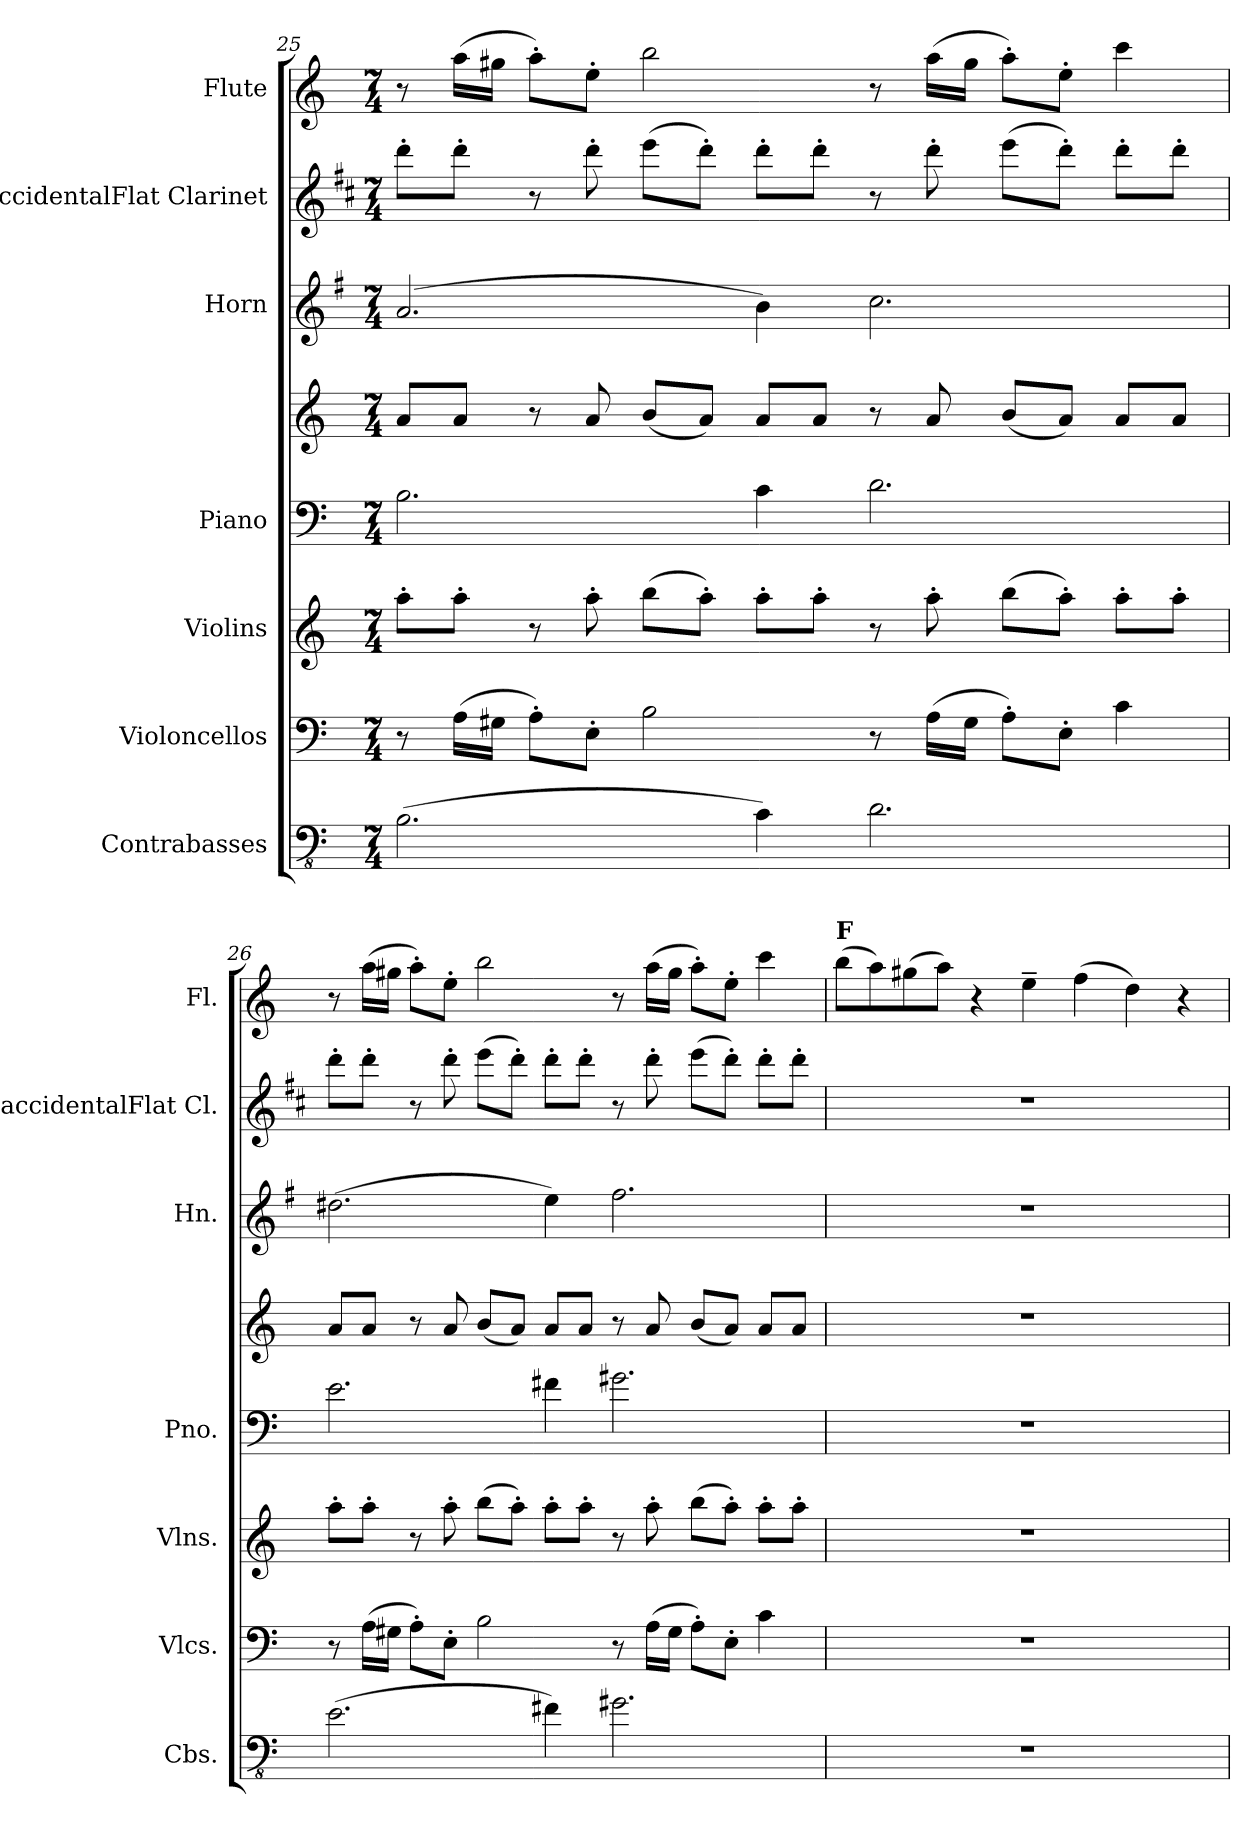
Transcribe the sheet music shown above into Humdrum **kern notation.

**kern	**kern	**kern	**kern	**kern	**kern	**kern	**kern
*part7	*part6	*part5	*part4	*part4	*part3	*part2	*part1
*staff8	*staff7	*staff6	*staff5	*staff4	*staff3	*staff2	*staff1
*I"Contrabasses	*I"Violoncellos	*I"Violins	*I"Piano	*	*I"Horn	*I"BaccidentalFlat Clarinet	*I"Flute
*I'Cbs.	*I'Vlcs.	*I'Vlns.	*I'Pno.	*	*I'Hn.	*I'BaccidentalFlat Cl.	*I'Fl.
!!LO:LB:g=z
*clefFv4	*clefF4	*clefG2	*clefF4	*clefG2	*clefG2	*clefG2	*clefG2
*	*	*	*	*	*ITrd4c7	*ITrd1c2	*
*k[]	*k[]	*k[]	*k[]	*k[]	*k[]	*k[]	*k[]
*M7/4	*M7/4	*M7/4	*M7/4	*M7/4	*M7/4	*M7/4	*M7/4
=25	=25	=25	=25	=25	=25	=25	=25
(2.BB\	8r	8aa'\L	2.B\	8a/L	(2.d/	8ccc'\L	8r
.	(16A\LL	8aa'\J	.	8a/J	.	8ccc'\J	(16aa\LL
.	16G#X\JJ	.	.	.	.	.	16gg#X\JJ
.	8A'\L)	8r	.	8r	.	8r	8aa'\L)
.	8E'\J	8aa'\	.	8a/	.	8ccc'\	8ee'\J
.	2B\	(8bb\L	.	(8b/L	.	(8ddd\L	2bb\
.	.	8aa'\J)	.	8a/J)	.	8ccc'\J)	.
4C\)	.	8aa'\L	4c\	8a/L	4e\)	8ccc'\L	.
.	.	8aa'\J	.	8a/J	.	8ccc'\J	.
2.D\	8r	8r	2.d\	8r	2.f\	8r	8r
.	(16A\LL	8aa'\	.	8a/	.	8ccc'\	(16aa\LL
.	16G#\JJ	.	.	.	.	.	16gg#\JJ
.	8A'\L)	(8bb\L	.	(8b/L	.	(8ddd\L	8aa'\L)
.	8E'\J	8aa'\J)	.	8a/J)	.	8ccc'\J)	8ee'\J
.	4c\	8aa'\L	.	8a/L	.	8ccc'\L	4ccc\
.	.	8aa'\J	.	8a/J	.	8ccc'\J	.
=26	=26	=26	=26	=26	=26	=26	=26
(2.E\	8r	8aa'\L	2.e\	8a/L	(2.g#X\	8ccc'\L	8r
.	(16A\LL	8aa'\J	.	8a/J	.	8ccc'\J	(16aa\LL
.	16G#X\JJ	.	.	.	.	.	16gg#X\JJ
.	8A'\L)	8r	.	8r	.	8r	8aa'\L)
.	8E'\J	8aa'\	.	8a/	.	8ccc'\	8ee'\J
.	2B\	(8bb\L	.	(8b/L	.	(8ddd\L	2bb\
.	.	8aa'\J)	.	8a/J)	.	8ccc'\J)	.
4F#X\)	.	8aa'\L	4f#X\	8a/L	4a\)	8ccc'\L	.
.	.	8aa'\J	.	8a/J	.	8ccc'\J	.
2.G#X\	8r	8r	2.g#X\	8r	2.b\	8r	8r
.	(16A\LL	8aa'\	.	8a/	.	8ccc'\	(16aa\LL
.	16G#\JJ	.	.	.	.	.	16gg#\JJ
.	8A'\L)	(8bb\L	.	(8b/L	.	(8ddd\L	8aa'\L)
.	8E'\J	8aa'\J)	.	8a/J)	.	8ccc'\J)	8ee'\J
.	4c\	8aa'\L	.	8a/L	.	8ccc'\L	4ccc\
.	.	8aa'\J	.	8a/J	.	8ccc'\J	.
=27	=27	=27	=27	=27	=27	=27	=27
!	!	!	!	!	!	!	!LO:TX:a:B:t=F
1..r	1..r	1..r	1..r	1..r	1..r	1..r	(8bb\L
.	.	.	.	.	.	.	8aa\)
.	.	.	.	.	.	.	(8gg#X\
.	.	.	.	.	.	.	8aa\J)
.	.	.	.	.	.	.	4r
.	.	.	.	.	.	.	4ee~\
.	.	.	.	.	.	.	(4ff\
.	.	.	.	.	.	.	4dd\)
.	.	.	.	.	.	.	4r
=	=	=	=	=	=	=	=
*-	*-	*-	*-	*-	*-	*-	*-
